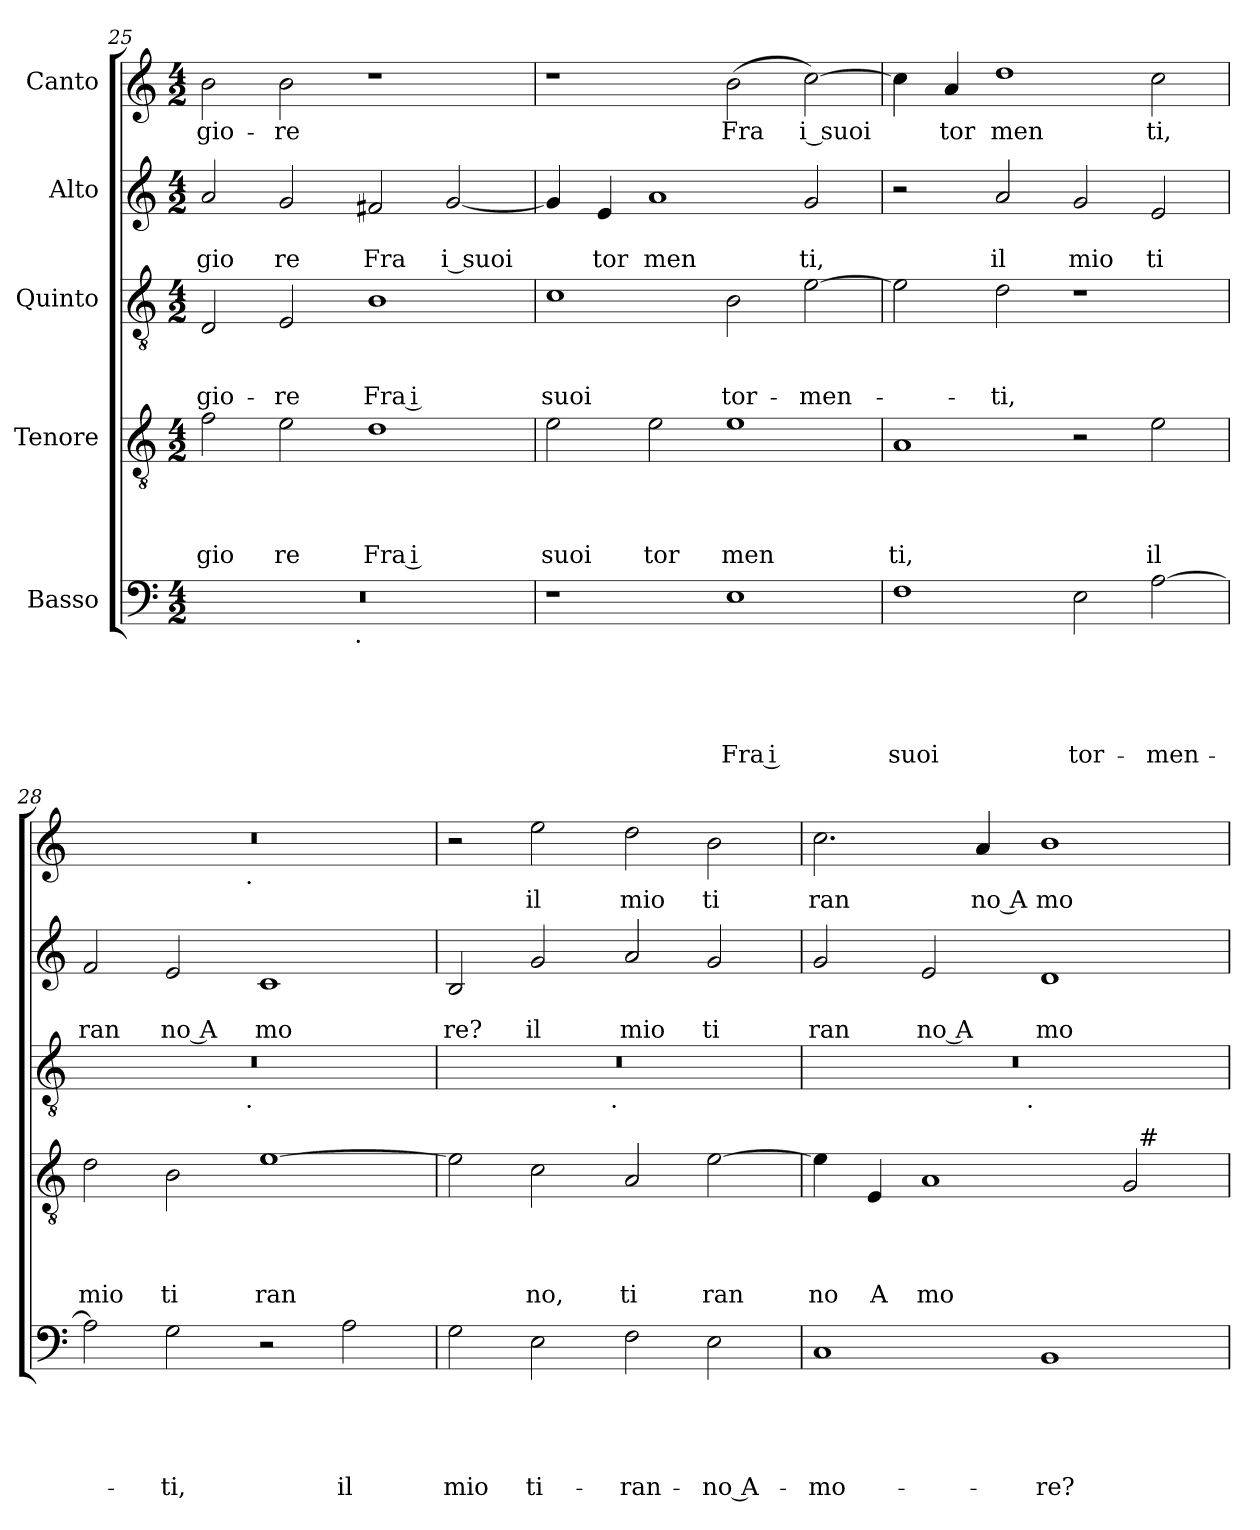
**kern	**text	**text	**text	**text	**text	**kern	**text	**text	**text	**text	**kern	**text	**text	**text	**kern	**text	**text	**kern	**text
*part5	*part5	*part5	*part5	*part5	*part5	*part4	*part4	*part4	*part4	*part4	*part3	*part3	*part3	*part3	*part2	*part2	*part2	*part1	*part1
*staff5	*staff5	*staff5	*staff5	*staff5	*staff5	*staff4	*staff4	*staff4	*staff4	*staff4	*staff3	*staff3	*staff3	*staff3	*staff2	*staff2	*staff2	*staff1	*staff1
*I"Basso	*	*	*	*	*	*I"Tenore	*	*	*	*	*I"Quinto	*	*	*	*I"Alto	*	*	*I"Canto	*
*clefF4	*	*	*	*	*	*clefGv2	*	*	*	*	*clefGv2	*	*	*	*clefG2	*	*	*clefG2	*
*k[]	*	*	*	*	*	*k[]	*	*	*	*	*k[]	*	*	*	*k[]	*	*	*k[]	*
*C:	*	*	*	*	*	*C:	*	*	*	*	*C:	*	*	*	*C:	*	*	*C:	*
*M4/2	*	*	*	*	*	*M4/2	*	*	*	*	*M4/2	*	*	*	*M4/2	*	*	*M4/2	*
=25	=25	=25	=25	=25	=25	=25	=25	=25	=25	=25	=25	=25	=25	=25	=25	=25	=25	=25	=25
!	!	!	!	!	!	!	!	!	!	!LO:LY:b	!	!	!	!LO:LY:b	!	!	!LO:LY:b	!	!LO:LY:b
*^	*	*	*	*	*	*	*	*	*	*	*	*	*	*	*	*	*	*	*
0r	2ryy	.	.	.	.	.	2f\	.	.	.	gio	2D/	.	.	-gio-	2a/	.	gio	2b\	-gio-
!	!	!	!	!	!	!	!	!	!	!	!LO:LY:b	!	!	!	!LO:LY:b	!	!	!LO:LY:b	!	!LO:LY:b
.	4...ryy	.	.	.	.	.	2e\	.	.	.	re	2E/	.	.	-re	2g/	.	re	2b\	-re
!	!LO:TX:b:t=.	!	!	!	!	!	!	!	!	!	!	!	!	!	!	!	!	!	!	!
.	1ryy	.	.	.	.	.	.	.	.	.	.	.	.	.	.	.	.	.	.	.
!	!	!	!	!	!	!	!	!	!	!	!LO:LY:b	!	!	!	!LO:LY:b	!	!	!LO:LY:b	!	!
.	.	.	.	.	.	.	1d	.	.	.	Fra i	1B	.	.	Fra i	2f#X/	.	Fra	1r	.
!	!	!	!	!	!	!	!	!	!	!	!	!	!	!	!	!	!	!LO:LY:b:rj	!	!
.	.	.	.	.	.	.	.	.	.	.	.	.	.	.	.	[<2g/	.	i suoi	.	.
.	32ryy	.	.	.	.	.	.	.	.	.	.	.	.	.	.	.	.	.	.	.
=26	=26	=26	=26	=26	=26	=26	=26	=26	=26	=26	=26	=26	=26	=26	=26	=26	=26	=26	=26	=26
!	!	!	!	!	!	!	!	!	!	!	!LO:LY:b	!	!	!	!LO:LY:b	!	!	!	!	!
*v	*v	*	*	*	*	*	*	*	*	*	*	*	*	*	*	*	*	*	*	*
1r	.	.	.	.	.	2e\	.	.	.	suoi	1c	.	.	suoi	4g/]	.	.	1r	.
!	!	!	!	!	!	!	!	!	!	!	!	!	!	!	!	!	!LO:LY:b	!	!
.	.	.	.	.	.	.	.	.	.	.	.	.	.	.	4e/	.	tor	.	.
!	!	!	!	!	!	!	!	!	!	!LO:LY:b	!	!	!	!	!	!	!LO:LY:b	!	!
.	.	.	.	.	.	2e\	.	.	.	tor	.	.	.	.	1a	.	men	.	.
!	!	!	!	!	!LO:LY:b	!	!	!	!	!LO:LY:b	!	!	!	!LO:LY:b	!	!	!	!	!LO:LY:b
1E	.	.	.	.	Fra i	1e	.	.	.	men	2B\	.	.	tor-	.	.	.	(<2b\	Fra
!	!	!	!	!	!	!	!	!	!	!	!	!	!	!LO:LY:b	!	!	!LO:LY:b	!	!LO:LY:b:rj
.	.	.	.	.	.	.	.	.	.	.	[<2e\	.	.	-men-	2g/	.	ti,	[<2cc\)	i suoi
!!LO:LB:g=z
=27	=27	=27	=27	=27	=27	=27	=27	=27	=27	=27	=27	=27	=27	=27	=27	=27	=27	=27	=27
!	!	!	!	!	!LO:LY:b	!	!	!	!	!LO:LY:b	!	!	!	!	!	!	!	!	!
1F	.	.	.	.	suoi	1A	.	.	.	ti,	2e\]	.	.	.	2r	.	.	4cc\]	.
!	!	!	!	!	!	!	!	!	!	!	!	!	!	!	!	!	!	!	!LO:LY:b
.	.	.	.	.	.	.	.	.	.	.	.	.	.	.	.	.	.	4a/	tor
!	!	!	!	!	!	!	!	!	!	!	!	!	!	!LO:LY:b	!	!	!LO:LY:b	!	!LO:LY:b
.	.	.	.	.	.	.	.	.	.	.	2d\	.	.	-ti,	2a/	.	il	1dd	men
!	!	!	!	!	!LO:LY:b	!	!	!	!	!	!	!	!	!	!	!	!LO:LY:b	!	!
2E\	.	.	.	.	tor-	2r	.	.	.	.	1r	.	.	.	2g/	.	mio	.	.
!	!	!	!	!	!LO:LY:b	!	!	!	!	!LO:LY:b	!	!	!	!	!	!	!LO:LY:b	!	!LO:LY:b
[>2A\	.	.	.	.	-men-	2e\	.	.	.	il	.	.	.	.	2e/	.	ti	2cc\	ti,
=28	=28	=28	=28	=28	=28	=28	=28	=28	=28	=28	=28	=28	=28	=28	=28	=28	=28	=28	=28
!	!	!	!	!	!	!	!	!	!	!LO:LY:b	!	!	!	!	!	!	!LO:LY:b	!	!
*	*	*	*	*	*	*	*	*	*	*	*^	*	*	*	*	*	*	*^	*
2A\]	.	.	.	.	.	2d\	.	.	.	mio	0r	2ryy	.	.	.	2f/	.	ran	0r	2ryy	.
!	!	!	!	!	!LO:LY:b	!	!	!	!	!LO:LY:b	!	!	!	!	!	!	!	!LO:LY:b:rj	!	!	!
2G\	.	.	.	.	-ti,	2B\	.	.	.	ti	.	4...ryy	.	.	.	2e/	.	no A	.	4...ryy	.
!	!	!	!	!	!	!	!	!	!	!	!	!	!	!	!	!	!	!	!	!LO:TX:b:t=.	!
!	!	!	!	!	!	!	!	!	!	!	!	!LO:TX:b:t=.	!	!	!	!	!	!	!	!	!
.	.	.	.	.	.	.	.	.	.	.	.	1ryy	.	.	.	.	.	.	.	1ryy	.
!	!	!	!	!	!	!	!	!	!	!LO:LY:b	!	!	!	!	!	!	!	!LO:LY:b	!	!	!
2r	.	.	.	.	.	[>1e	.	.	.	ran	.	.	.	.	.	1c	.	mo	.	.	.
!	!	!	!	!	!LO:LY:b	!	!	!	!	!	!	!	!	!	!	!	!	!	!	!	!
2A\	.	.	.	.	il	.	.	.	.	.	.	.	.	.	.	.	.	.	.	.	.
.	.	.	.	.	.	.	.	.	.	.	.	32ryy	.	.	.	.	.	.	.	32ryy	.
=29	=29	=29	=29	=29	=29	=29	=29	=29	=29	=29	=29	=29	=29	=29	=29	=29	=29	=29	=29	=29	=29
!	!	!	!	!	!LO:LY:b	!	!	!	!	!	!	!	!	!	!	!	!	!LO:LY:b	!	!	!
*	*	*	*	*	*	*	*	*	*	*	*	*	*	*	*	*	*	*	*v	*v	*
2G\	.	.	.	.	mio	2e\]	.	.	.	.	0r	2ryy	.	.	.	2B/	.	re?	2r	.
!	!	!	!	!	!LO:LY:b	!	!	!	!	!LO:LY:b	!	!	!	!	!	!	!	!LO:LY:b	!	!LO:LY:b
2E\	.	.	.	.	ti-	2c\	.	.	.	no,	.	4...ryy	.	.	.	2g/	.	il	2ee\	il
!	!	!	!	!	!	!	!	!	!	!	!	!LO:TX:b:t=.	!	!	!	!	!	!	!	!
.	.	.	.	.	.	.	.	.	.	.	.	1ryy	.	.	.	.	.	.	.	.
!	!	!	!	!	!LO:LY:b	!	!	!	!	!LO:LY:b	!	!	!	!	!	!	!	!LO:LY:b	!	!LO:LY:b
2F\	.	.	.	.	-ran-	2A/	.	.	.	ti	.	.	.	.	.	2a/	.	mio	2dd\	mio
!	!	!	!	!	!LO:LY:b:rj	!	!	!	!	!LO:LY:b	!	!	!	!	!	!	!	!LO:LY:b	!	!LO:LY:b
2E\	.	.	.	.	-no A-	[>2e\	.	.	.	ran	.	.	.	.	.	2g/	.	ti	2b\	ti
.	.	.	.	.	.	.	.	.	.	.	.	32ryy	.	.	.	.	.	.	.	.
=30	=30	=30	=30	=30	=30	=30	=30	=30	=30	=30	=30	=30	=30	=30	=30	=30	=30	=30	=30	=30
!	!	!	!	!	!LO:LY:b	!	!	!	!	!LO:LY:b	!	!	!	!	!	!	!	!LO:LY:b	!	!LO:LY:b
*	*	*	*	*	*	*^	*	*	*	*	*	*	*	*	*	*	*	*	*	*
1C	.	.	.	.	-mo-	4e\]	1ryy	.	.	.	no	0r	2ryy	.	.	.	2g/	.	ran	2.cc\	ran
!	!	!	!	!	!	!	!	!	!	!	!LO:LY:b	!	!	!	!	!	!	!	!	!	!
.	.	.	.	.	.	4E/	.	.	.	.	A	.	.	.	.	.	.	.	.	.	.
!	!	!	!	!	!	!	!	!	!	!	!LO:LY:b	!	!	!	!	!	!	!	!LO:LY:b:rj	!	!
.	.	.	.	.	.	1A	.	.	.	.	mo	.	4...ryy	.	.	.	2e/	.	no A	.	.
!	!	!	!	!	!	!	!	!	!	!	!	!	!	!	!	!	!	!	!	!	!LO:LY:b:rj
.	.	.	.	.	.	.	.	.	.	.	.	.	.	.	.	.	.	.	.	4a/	no A
!	!	!	!	!	!	!	!	!	!	!	!	!	!LO:TX:b:t=.	!	!	!	!	!	!	!	!
.	.	.	.	.	.	.	.	.	.	.	.	.	1ryy	.	.	.	.	.	.	.	.
!	!	!	!	!	!LO:LY:b	!	!	!	!	!	!	!	!	!	!	!	!	!	!LO:LY:b	!	!LO:LY:b
1BB	.	.	.	.	-re?	.	2ryy	.	.	.	.	.	.	.	.	.	1d	.	mo	1b	mo
.	.	.	.	.	.	2G/	32ryy	.	.	.	.	.	.	.	.	.	.	.	.	.	.
!	!	!	!	!	!	!	!LO:TX:a:t=#	!	!	!	!	!	!	!	!	!	!	!	!	!	!
.	.	.	.	.	.	.	4...ryy	.	.	.	.	.	.	.	.	.	.	.	.	.	.
.	.	.	.	.	.	.	.	.	.	.	.	.	32ryy	.	.	.	.	.	.	.	.
*	*	*	*	*	*	*v	*v	*	*	*	*	*	*	*	*	*	*	*	*	*	*
*	*	*	*	*	*	*	*	*	*	*	*v	*v	*	*	*	*	*	*	*	*
=	=	=	=	=	=	=	=	=	=	=	=	=	=	=	=	=	=	=	=
*-	*-	*-	*-	*-	*-	*-	*-	*-	*-	*-	*-	*-	*-	*-	*-	*-	*-	*-	*-
